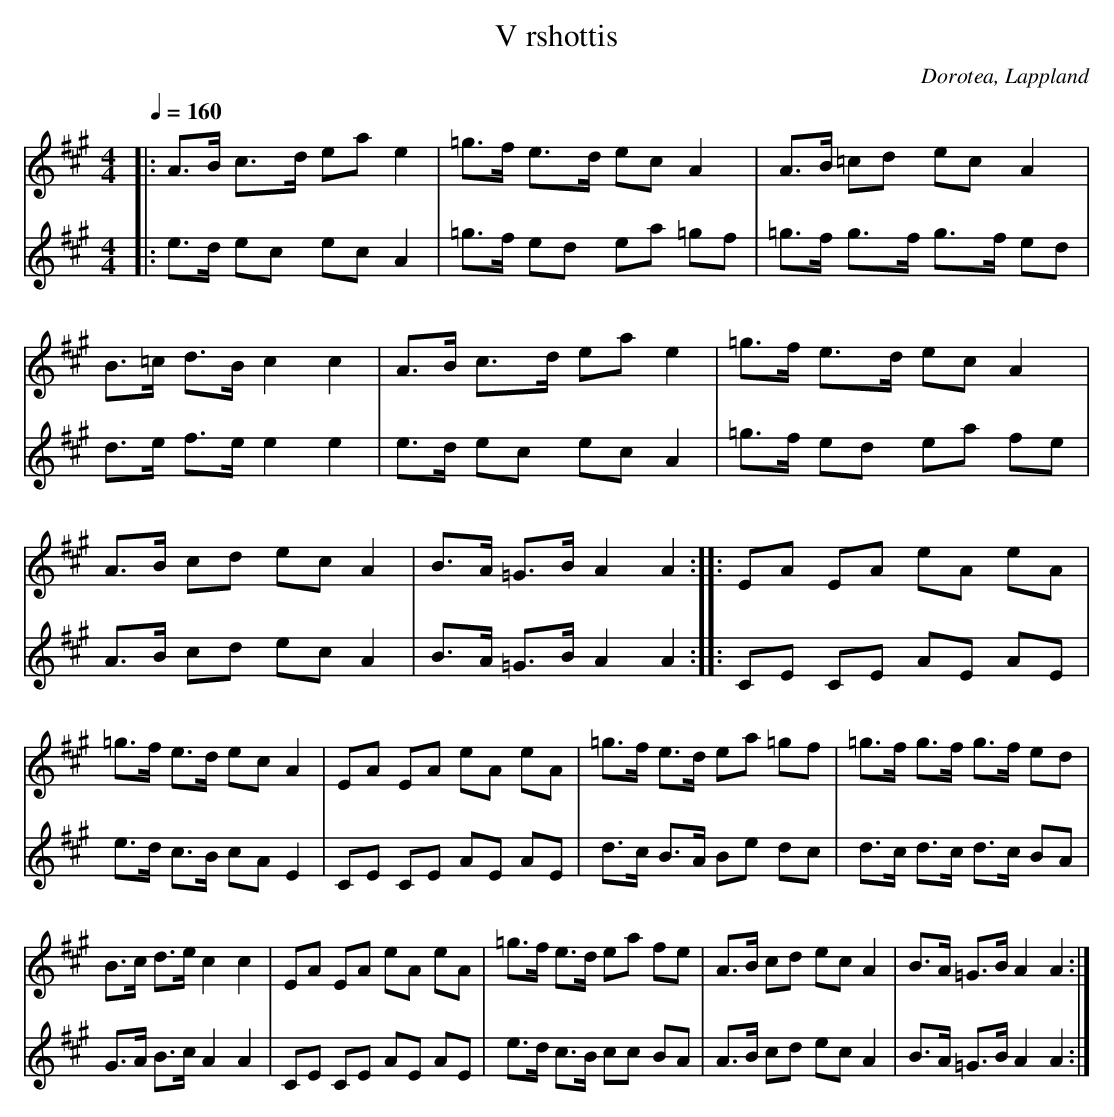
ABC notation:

X:1
T:V rshottis
O:Dorotea, Lappland
M:4/4
L:1/16
Q:1/4=160
K:A
V:1
|: A3B c3d1 e2a2 e4 | =g3f e3d1 e2c2 A4 | A3B =c2d2 e2c2 A4 |B3=c d3B c4 c4  | A3B c3d e2a2 e4 | =g3f e3d e2c2 A4 | A3B c2d2 e2c2 A4 |B3A =G3B A4 A4:||:E2A2 E2A2 e2A2 e2A2 |=g3f e3d e2c2 A4 |E2A2 E2A2 e2A2 e2A2 |=g3f e3d e2a2 =g2f2 | =g3f g3f g3f e2d2 |B3c d3e c4 c4  |E2A2 E2A2 e2A2 e2A2 |=g3f e3d e2a2 f2e2 |  A3B c2d2 e2c2 A4 |B3A =G3B A4 A4:|
V:2
|:  e3d e2c2  e2c2 A4 | =g3f e2d2 e2a2 =g2f2 | =g3f g3f g3f e2d2 |d3e f3e e4 e4  |e3d e2c2 e2c2 A4 | =g3f e2d2 e2a2 f2e2 |A3B c2d2 e2c2 A4  |B3A =G3B A4 A4 :||:C2E2 C2E2 A2E2 A2E2 | e3d c3B c2A2 E4 |C2E2 C2E2 A2E2 A2E2 |d3c B3A B2e2 d2c2 | d3c d3c d3c B2A2 | G3A B3c A4 A4 | C2E2 C2E2 A2E2 A2E2 | e3d c3B c2c2 B2A2 | A3B c2d2 e2c2 A4 |B3A =G3B A4 A4:|
